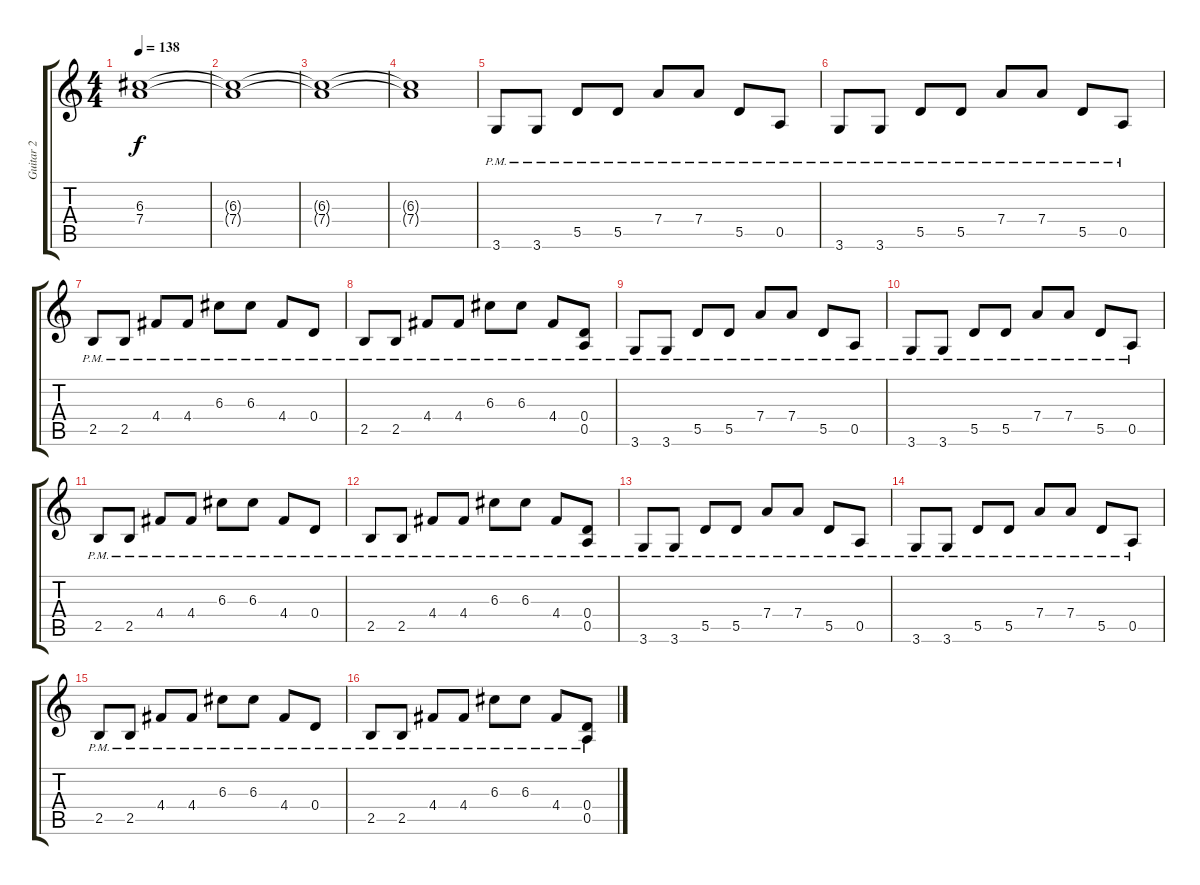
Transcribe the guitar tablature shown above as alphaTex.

\track ("Guitar 2" "Guitar 2") {instrument distortionguitar}
\staff {score tabs}
\tuning (E4 B3 G3 D3 A2 E2) {hide}
\ts (4 4)
\tempo 138
\clef g2
\ks c
(6.3 7.4).1{dy f} |
(6.3{t} 7.4{t}).1 |
(6.3{t} 7.4{t}).1 |
(6.3{t} 7.4{t}).1 |
3.6{pm}.8 3.6{pm}.8 5.5{pm}.8 5.5{pm}.8 7.4{pm}.8 7.4{pm}.8 5.5{pm}.8 0.5{pm}.8 |
3.6{pm}.8 3.6{pm}.8 5.5{pm}.8 5.5{pm}.8 7.4{pm}.8 7.4{pm}.8 5.5{pm}.8 0.5{pm}.8 |
2.5{pm}.8 2.5{pm}.8 4.4{pm}.8 4.4{pm}.8 6.3{pm}.8 6.3{pm}.8 4.4{pm}.8 0.4{pm}.8 |
2.5{pm}.8 2.5{pm}.8 4.4{pm}.8 4.4{pm}.8 6.3{pm}.8 6.3{pm}.8 4.4{pm}.8 (0.4{pm} 0.5{pm}).8 |
3.6{pm}.8 3.6{pm}.8 5.5{pm}.8 5.5{pm}.8 7.4{pm}.8 7.4{pm}.8 5.5{pm}.8 0.5{pm}.8 |
3.6{pm}.8 3.6{pm}.8 5.5{pm}.8 5.5{pm}.8 7.4{pm}.8 7.4{pm}.8 5.5{pm}.8 0.5{pm}.8 |
2.5{pm}.8 2.5{pm}.8 4.4{pm}.8 4.4{pm}.8 6.3{pm}.8 6.3{pm}.8 4.4{pm}.8 0.4{pm}.8 |
2.5{pm}.8 2.5{pm}.8 4.4{pm}.8 4.4{pm}.8 6.3{pm}.8 6.3{pm}.8 4.4{pm}.8 (0.4{pm} 0.5{pm}).8 |
3.6{pm}.8 3.6{pm}.8 5.5{pm}.8 5.5{pm}.8 7.4{pm}.8 7.4{pm}.8 5.5{pm}.8 0.5{pm}.8 |
3.6{pm}.8 3.6{pm}.8 5.5{pm}.8 5.5{pm}.8 7.4{pm}.8 7.4{pm}.8 5.5{pm}.8 0.5{pm}.8 |
2.5{pm}.8 2.5{pm}.8 4.4{pm}.8 4.4{pm}.8 6.3{pm}.8 6.3{pm}.8 4.4{pm}.8 0.4{pm}.8 |
2.5{pm}.8 2.5{pm}.8 4.4{pm}.8 4.4{pm}.8 6.3{pm}.8 6.3{pm}.8 4.4{pm}.8 (0.4{pm} 0.5{pm}).8
